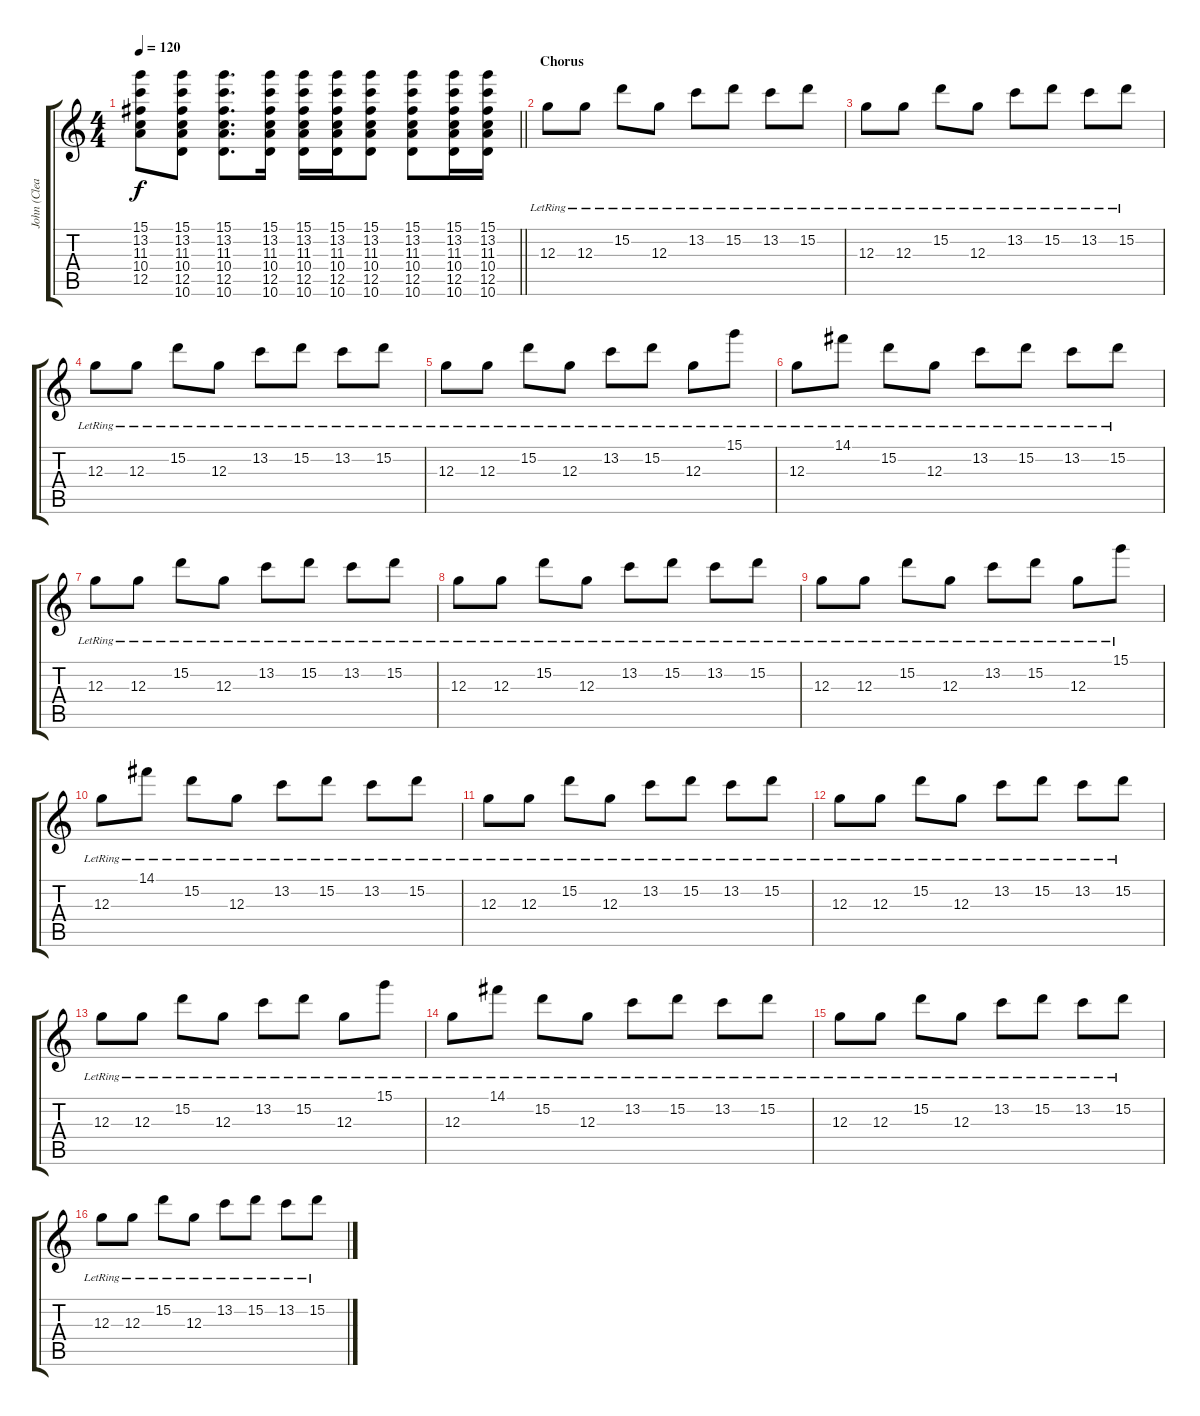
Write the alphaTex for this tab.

\track ("John (Clean 1)" "John (Clea") {instrument electricguitarclean}
\staff {score tabs}
\tuning (E4 B3 G3 D3 A2 E2) {hide}
\ts (4 4)
\tempo 120
\clef g2
\barLineRight lightlight
\ks c
(15.1{t} 13.2{t} 11.3{t} 10.4{t} 12.5{t}).8{dy f} (15.1 13.2 11.3 10.4 12.5 10.6).8 (15.1 13.2 11.3 10.4 12.5 10.6).8{d} (15.1 13.2 11.3 10.4 12.5 10.6).16 (15.1 13.2 11.3 10.4 12.5 10.6).16 (15.1 13.2 11.3 10.4 12.5 10.6).16 (15.1 13.2 11.3 10.4 12.5 10.6).8 (15.1 13.2 11.3 10.4 12.5 10.6).8 (15.1 13.2 11.3 10.4 12.5 10.6).16 (15.1 13.2 11.3 10.4 12.5 10.6).16 |
\section ("" "Chorus")
12.3{lr}.8 12.3{lr}.8 15.2{lr}.8 12.3{lr}.8 13.2{lr}.8 15.2{lr}.8 13.2{lr}.8 15.2{lr}.8 |
12.3{lr}.8 12.3{lr}.8 15.2{lr}.8 12.3{lr}.8 13.2{lr}.8 15.2{lr}.8 13.2{lr}.8 15.2{lr}.8 |
12.3{lr}.8 12.3{lr}.8 15.2{lr}.8 12.3{lr}.8 13.2{lr}.8 15.2{lr}.8 13.2{lr}.8 15.2{lr}.8 |
12.3{lr}.8 12.3{lr}.8 15.2{lr}.8 12.3{lr}.8 13.2{lr}.8 15.2{lr}.8 12.3{lr}.8 15.1{lr}.8 |
12.3{lr}.8 14.1{lr}.8 15.2{lr}.8 12.3{lr}.8 13.2{lr}.8 15.2{lr}.8 13.2{lr}.8 15.2{lr}.8 |
12.3{lr}.8 12.3{lr}.8 15.2{lr}.8 12.3{lr}.8 13.2{lr}.8 15.2{lr}.8 13.2{lr}.8 15.2{lr}.8 |
12.3{lr}.8 12.3{lr}.8 15.2{lr}.8 12.3{lr}.8 13.2{lr}.8 15.2{lr}.8 13.2{lr}.8 15.2{lr}.8 |
12.3{lr}.8 12.3{lr}.8 15.2{lr}.8 12.3{lr}.8 13.2{lr}.8 15.2{lr}.8 12.3{lr}.8 15.1{lr}.8 |
12.3{lr}.8 14.1{lr}.8 15.2{lr}.8 12.3{lr}.8 13.2{lr}.8 15.2{lr}.8 13.2{lr}.8 15.2{lr}.8 |
12.3{lr}.8 12.3{lr}.8 15.2{lr}.8 12.3{lr}.8 13.2{lr}.8 15.2{lr}.8 13.2{lr}.8 15.2{lr}.8 |
12.3{lr}.8 12.3{lr}.8 15.2{lr}.8 12.3{lr}.8 13.2{lr}.8 15.2{lr}.8 13.2{lr}.8 15.2{lr}.8 |
12.3{lr}.8 12.3{lr}.8 15.2{lr}.8 12.3{lr}.8 13.2{lr}.8 15.2{lr}.8 12.3{lr}.8 15.1{lr}.8 |
12.3{lr}.8 14.1{lr}.8 15.2{lr}.8 12.3{lr}.8 13.2{lr}.8 15.2{lr}.8 13.2{lr}.8 15.2{lr}.8 |
12.3{lr}.8 12.3{lr}.8 15.2{lr}.8 12.3{lr}.8 13.2{lr}.8 15.2{lr}.8 13.2{lr}.8 15.2{lr}.8 |
12.3{lr}.8 12.3{lr}.8 15.2{lr}.8 12.3{lr}.8 13.2{lr}.8 15.2{lr}.8 13.2{lr}.8 15.2{lr}.8
